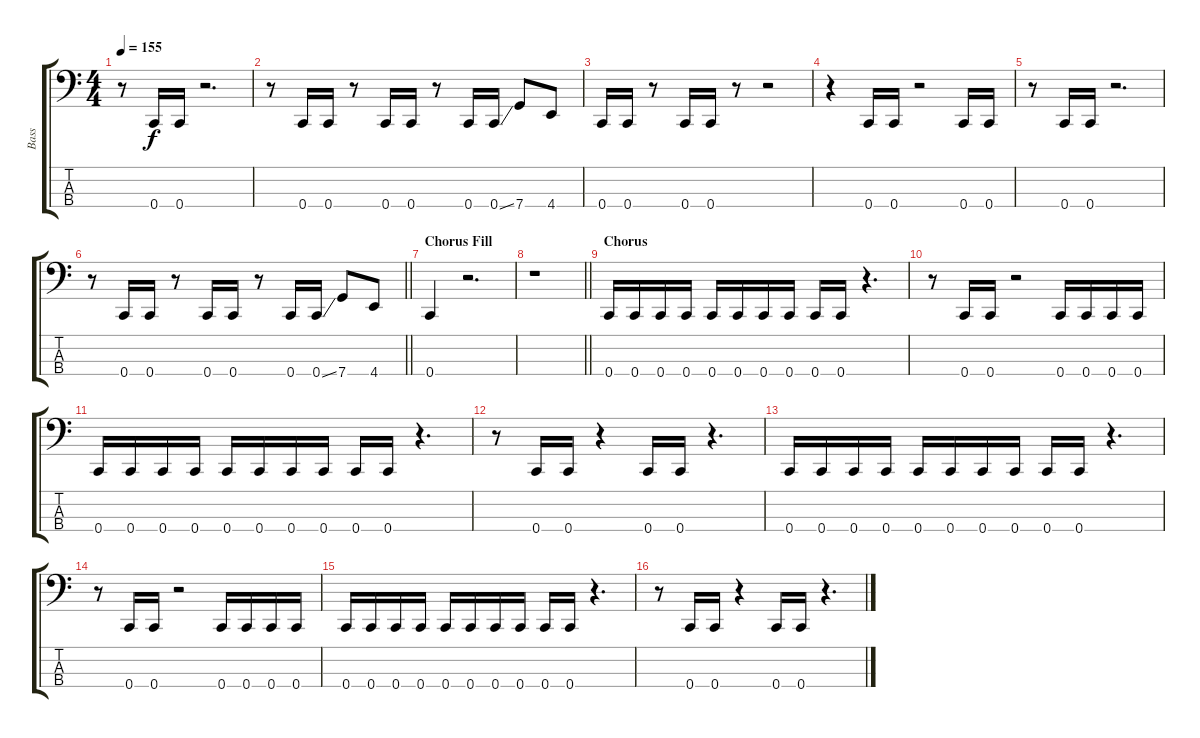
\track ("Bass" "Bass") {instrument electricbasspick}
\staff {score tabs}
\tuning (F2 C2 G1 C1) {hide}
\ts (4 4)
\tempo 155
\clef f4
\ks c
r.8{dy f} 0.4.16 0.4.16 r.2{d} |
r.8 0.4.16 0.4.16 r.8 0.4.16 0.4.16 r.8 0.4.16 0.4{ss}.16 7.4.8 4.4.8 |
0.4.16 0.4.16 r.8 0.4.16 0.4.16 r.8 r.2 |
r.4 0.4.16 0.4.16 r.2 0.4.16 0.4.16 |
r.8 0.4.16 0.4.16 r.2{d} |
\barLineRight lightlight
r.8 0.4.16 0.4.16 r.8 0.4.16 0.4.16 r.8 0.4.16 0.4{ss}.16 7.4.8 4.4.8 |
\section ("" "Chorus Fill")
0.4.4 r.2{d} |
\barLineRight lightlight
r.1 |
\section ("" "Chorus")
0.4.16 0.4.16 0.4.16 0.4.16 0.4.16 0.4.16 0.4.16 0.4.16 0.4.16 0.4.16 r.4{d} |
r.8 0.4.16 0.4.16 r.2 0.4.16 0.4.16 0.4.16 0.4.16 |
0.4.16 0.4.16 0.4.16 0.4.16 0.4.16 0.4.16 0.4.16 0.4.16 0.4.16 0.4.16 r.4{d} |
r.8 0.4.16 0.4.16 r.4 0.4.16 0.4.16 r.4{d} |
0.4.16 0.4.16 0.4.16 0.4.16 0.4.16 0.4.16 0.4.16 0.4.16 0.4.16 0.4.16 r.4{d} |
r.8 0.4.16 0.4.16 r.2 0.4.16 0.4.16 0.4.16 0.4.16 |
0.4.16 0.4.16 0.4.16 0.4.16 0.4.16 0.4.16 0.4.16 0.4.16 0.4.16 0.4.16 r.4{d} |
r.8 0.4.16 0.4.16 r.4 0.4.16 0.4.16 r.4{d}
